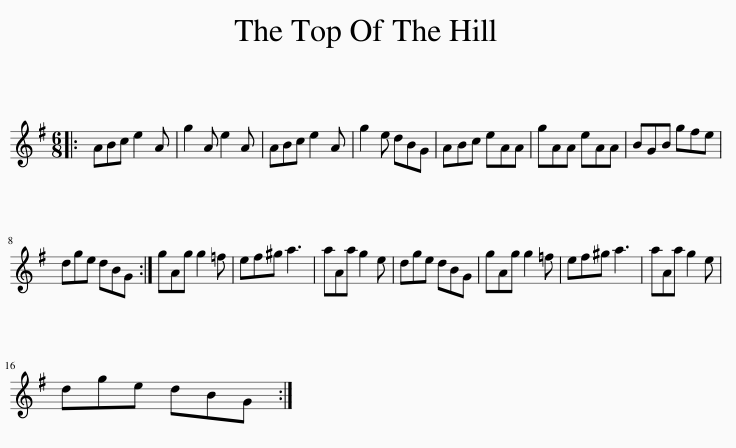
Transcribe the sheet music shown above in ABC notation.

X:1
L:1/8
M:6/8
I:linebreak $
K:Emin
V:1 treble
V:1
|: ABc e2 A | g2 A e2 A | ABc e2 A | g2 e dBG | ABc eAA | %5
 gAA eAA | BGB gfe |$ dge dBG :| gAg g2 =f | ef^g a3 | %10
 aAa g2 e | dge dBG | gAg g2 =f | ef^g a3 | aAa g2 e |$ %15
 dge dBG :| %16
